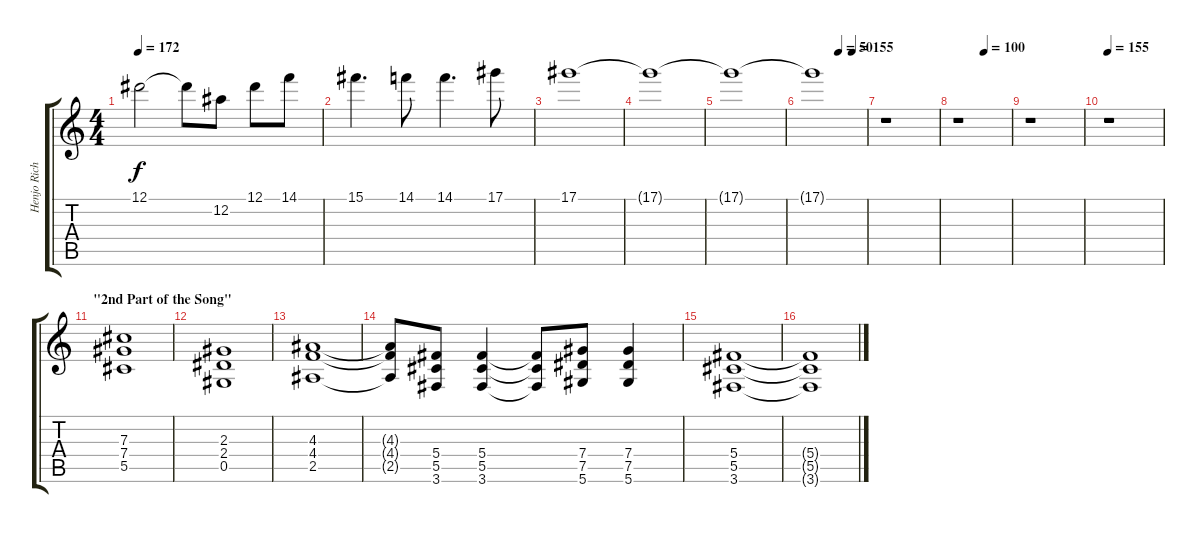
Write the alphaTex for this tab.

\track ("Henjo Richter - Guitar" "Henjo Rich") {instrument overdrivenguitar}
\staff {score tabs}
\tuning (Eb4 Bb3 Gb3 Db3 Ab2 Eb2) {hide}
\ts (4 4)
\tempo 172
\clef g2
\ks c
12.1.2{dy f} 12.1{t}.8 12.2.8 12.1.8 14.1.8 |
15.1.4{d} 14.1.8 14.1.4{d} 17.1.8 |
17.1.1 |
17.1{t}.1{volume 0} |
17.1{t}.1 |
\tempo (50 0.5)
\tempo (155 0.75)
17.1{t}.1 |
r.1{volume 13} |
\tempo (100 0.5)
r.1 |
r.1 |
\tempo 155
r.1 |
\section ("" "\"2nd Part of the Song\"")
(7.3 7.4 5.5).1 |
(2.3 2.4 0.5).1 |
(4.3 4.4 2.5).1 |
(4.3{t} 4.4{t} 2.5{t}).8 (5.4 5.5 3.6).8 (5.4 5.5 3.6).4 (5.4{t} 5.5{t} 3.6{t}).8 (7.4 7.5 5.6).8 (7.4 7.5 5.6).4 |
(5.4 5.5 3.6).1 |
(5.4{t} 5.5{t} 3.6{t}).1
